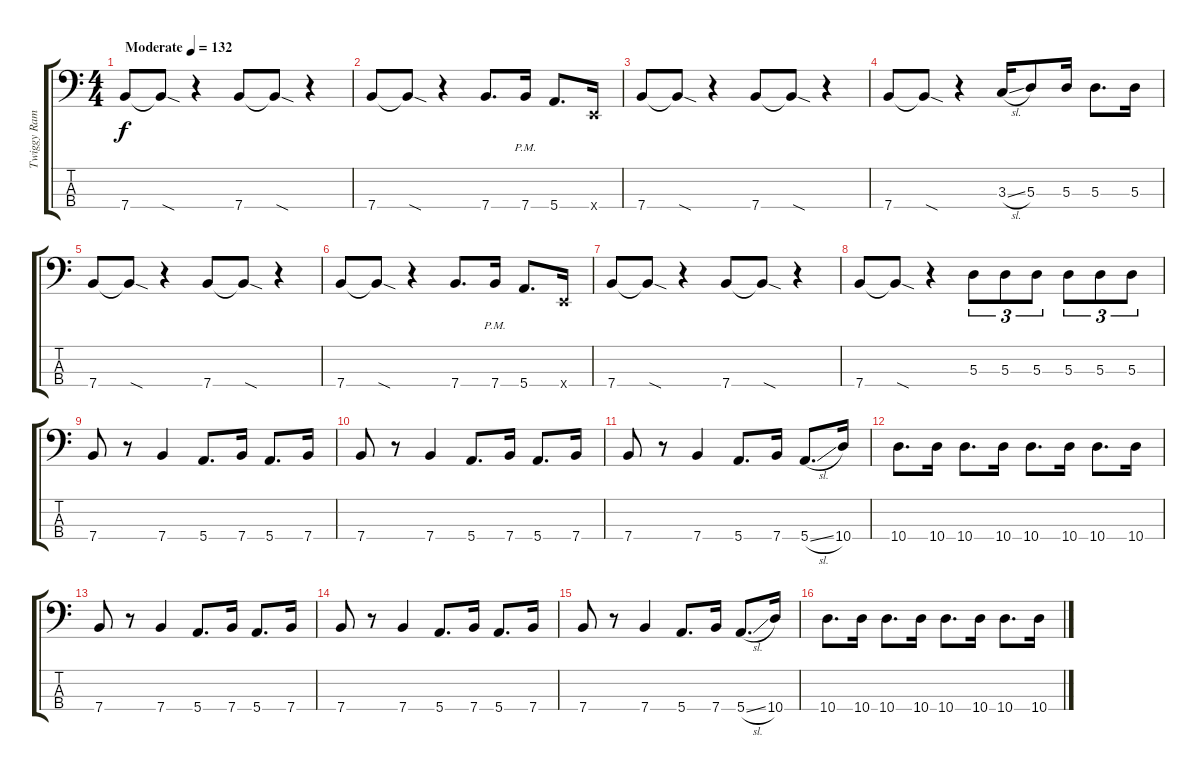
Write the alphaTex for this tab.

\track ("Twiggy Ramirez" "Twiggy Ram") {instrument distortionguitar}
\staff {score tabs}
\tuning (G2 D2 A1 E1) {hide}
\ts (4 4)
\tempo (132 "Moderate")
\clef f4
\ks c
7.4.8{dy f instrument distortionguitar} 7.4{sod t}.8 r.4 7.4.8 7.4{sod t}.8 r.4 |
7.4.8 7.4{sod t}.8 r.4 7.4.8{d} 7.4{pm}.16 5.4.8{d} 0.4{x}.16 |
7.4.8 7.4{sod t}.8 r.4 7.4.8 7.4{sod t}.8 r.4 |
7.4.8 7.4{sod t}.8 r.4 3.3{sl}.16 5.3.8 5.3.16 5.3.8{d} 5.3.16 |
7.4.8 7.4{sod t}.8 r.4 7.4.8 7.4{sod t}.8 r.4 |
7.4.8 7.4{sod t}.8 r.4 7.4.8{d} 7.4{pm}.16 5.4.8{d} 0.4{x}.16 |
7.4.8 7.4{sod t}.8 r.4 7.4.8 7.4{sod t}.8 r.4 |
7.4.8 7.4{sod t}.8 r.4 5.3.8{tu (3 2)} 5.3.8{tu (3 2)} 5.3.8{tu (3 2)} 5.3.8{tu (3 2)} 5.3.8{tu (3 2)} 5.3.8{tu (3 2)} |
7.4.8 r.8 7.4.4 5.4.8{d} 7.4.16 5.4.8{d} 7.4.16 |
7.4.8 r.8 7.4.4 5.4.8{d} 7.4.16 5.4.8{d} 7.4.16 |
7.4.8 r.8 7.4.4 5.4.8{d} 7.4.16 5.4{sl}.8{d} 10.4.16 |
10.4.8{d} 10.4.16 10.4.8{d} 10.4.16 10.4.8{d} 10.4.16 10.4.8{d} 10.4.16 |
7.4.8 r.8 7.4.4 5.4.8{d} 7.4.16 5.4.8{d} 7.4.16 |
7.4.8 r.8 7.4.4 5.4.8{d} 7.4.16 5.4.8{d} 7.4.16 |
7.4.8 r.8 7.4.4 5.4.8{d} 7.4.16 5.4{sl}.8{d} 10.4.16 |
10.4.8{d} 10.4.16 10.4.8{d} 10.4.16 10.4.8{d} 10.4.16 10.4.8{d} 10.4.16
